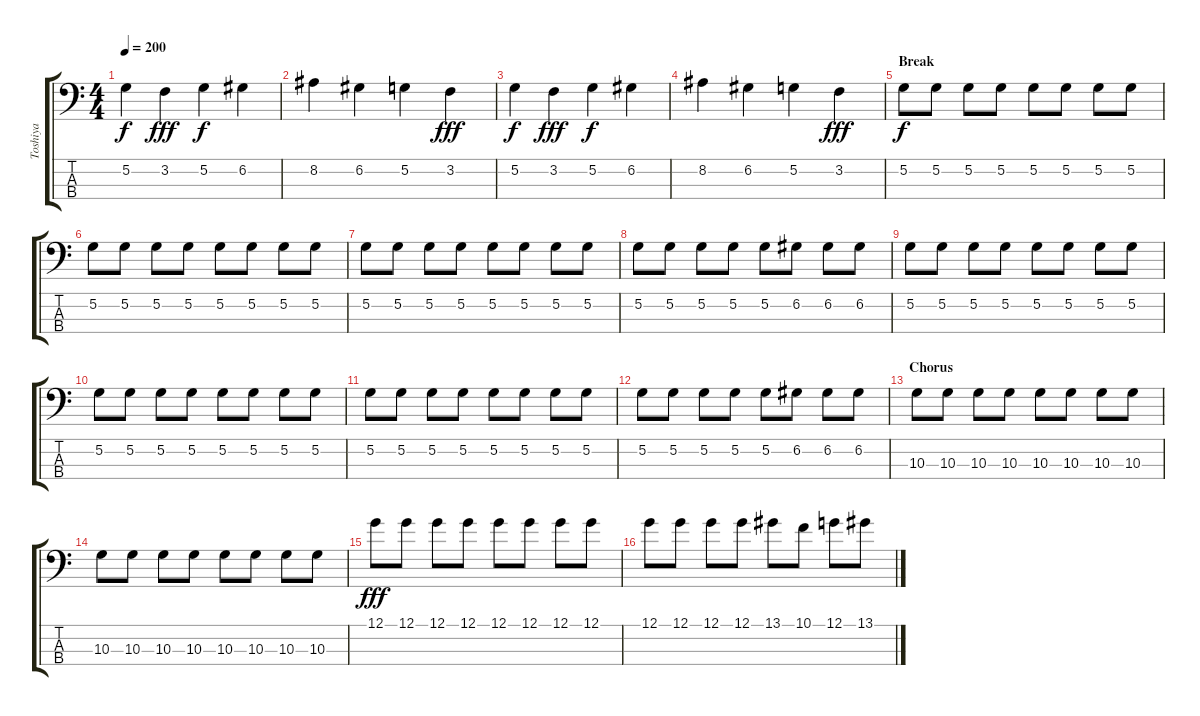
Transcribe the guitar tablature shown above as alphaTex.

\track ("Toshiya" "Toshiya") {instrument electricbasspick}
\staff {score tabs}
\tuning (G2 D2 A1 D1) {hide}
\ts (4 4)
\tempo 200
\clef f4
\ks c
5.2.4{dy f} 3.2.4{dy fff} 5.2.4{dy f} 6.2.4 |
8.2.4 6.2.4 5.2.4 3.2.4{dy fff} |
5.2.4{dy f} 3.2.4{dy fff} 5.2.4{dy f} 6.2.4 |
8.2.4 6.2.4 5.2.4 3.2.4{dy fff} |
\section ("" "Break")
5.2.8{dy f} 5.2.8 5.2.8 5.2.8 5.2.8 5.2.8 5.2.8 5.2.8 |
5.2.8 5.2.8 5.2.8 5.2.8 5.2.8 5.2.8 5.2.8 5.2.8 |
5.2.8 5.2.8 5.2.8 5.2.8 5.2.8 5.2.8 5.2.8 5.2.8 |
5.2.8 5.2.8 5.2.8 5.2.8 5.2.8 6.2.8 6.2.8 6.2.8 |
5.2.8 5.2.8 5.2.8 5.2.8 5.2.8 5.2.8 5.2.8 5.2.8 |
5.2.8 5.2.8 5.2.8 5.2.8 5.2.8 5.2.8 5.2.8 5.2.8 |
5.2.8 5.2.8 5.2.8 5.2.8 5.2.8 5.2.8 5.2.8 5.2.8 |
5.2.8 5.2.8 5.2.8 5.2.8 5.2.8 6.2.8 6.2.8 6.2.8 |
\section ("" "Chorus")
10.3.8 10.3.8 10.3.8 10.3.8 10.3.8 10.3.8 10.3.8 10.3.8 |
10.3.8 10.3.8 10.3.8 10.3.8 10.3.8 10.3.8 10.3.8 10.3.8 |
12.1.8{dy fff} 12.1.8 12.1.8 12.1.8 12.1.8 12.1.8 12.1.8 12.1.8 |
12.1.8 12.1.8 12.1.8 12.1.8 13.1.8 10.1.8 12.1.8 13.1.8
